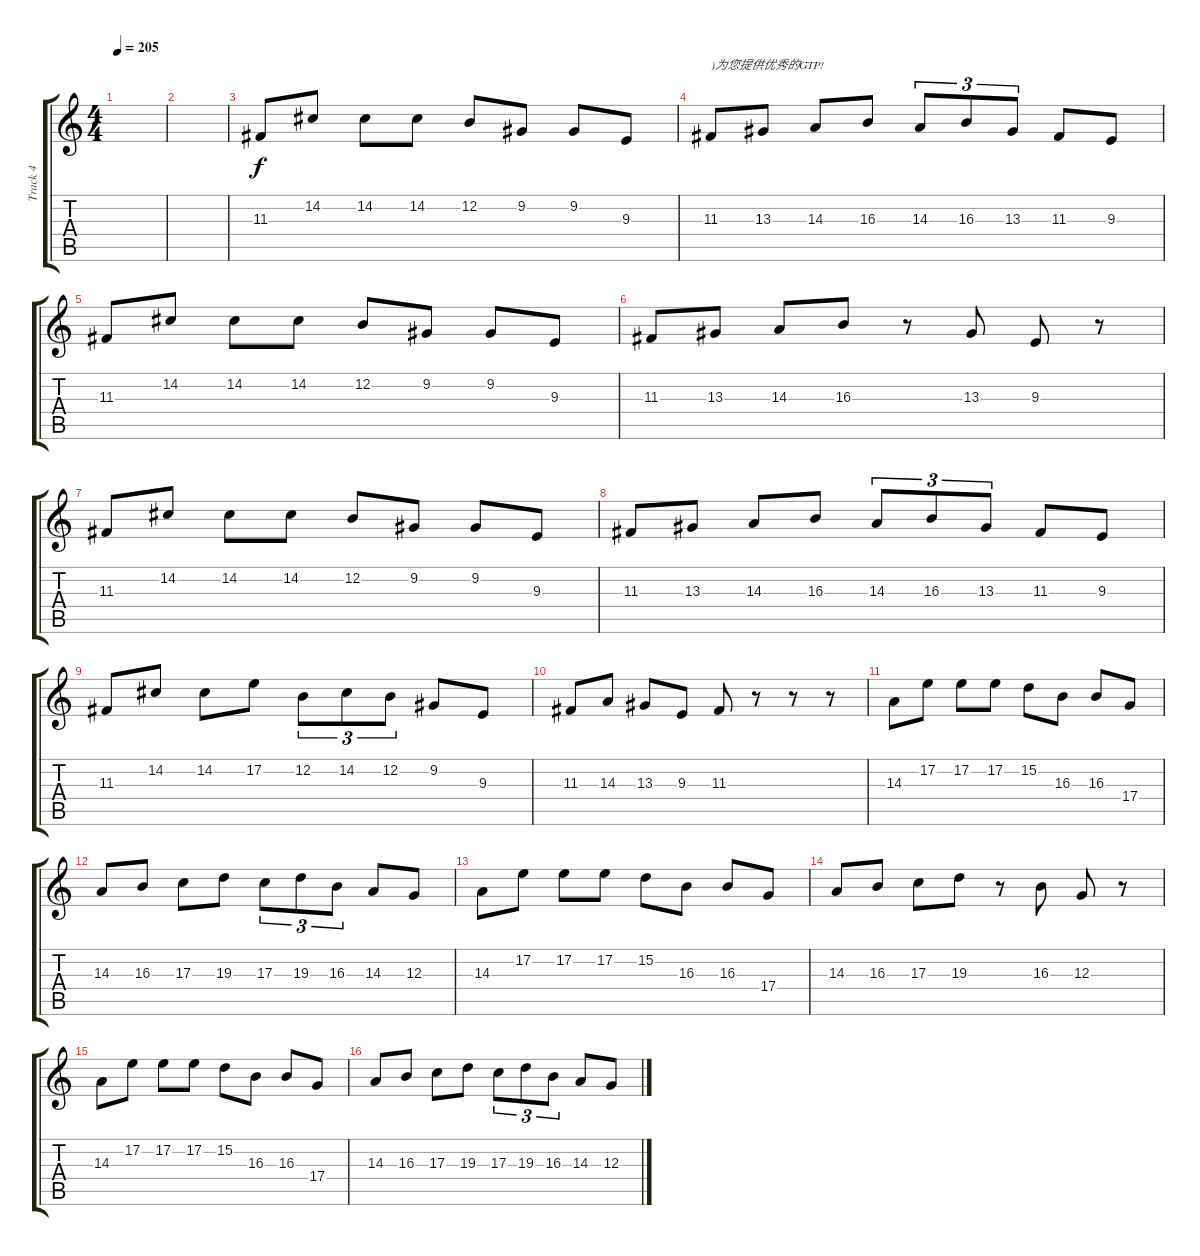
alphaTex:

\track ("Track 4" "Track 4") {instrument stringensemble1}
\staff {score tabs}
\tuning (E4 B3 G3 D3 A2 E2) {hide}
\ts (4 4)
\tempo 205
\clef g2
\ks c
|
|
11.3.8 14.2.8 14.2.8 14.2.8 12.2.8 9.2.8 9.2.8 9.3.8 |
11.3.8{txt ")为您提供优秀的GTP!"} 13.3.8 14.3.8 16.3.8 14.3.8{tu (3 2)} 16.3.8{tu (3 2)} 13.3.8{tu (3 2)} 11.3.8 9.3.8 |
11.3.8 14.2.8 14.2.8 14.2.8 12.2.8 9.2.8 9.2.8 9.3.8 |
11.3.8 13.3.8 14.3.8 16.3.8 r.8 13.3.8 9.3.8 r.8 |
11.3.8 14.2.8 14.2.8 14.2.8 12.2.8 9.2.8 9.2.8 9.3.8 |
11.3.8 13.3.8 14.3.8 16.3.8 14.3.8{tu (3 2)} 16.3.8{tu (3 2)} 13.3.8{tu (3 2)} 11.3.8 9.3.8 |
11.3.8 14.2.8 14.2.8 17.2.8 12.2.8{tu (3 2)} 14.2.8{tu (3 2)} 12.2.8{tu (3 2)} 9.2.8 9.3.8 |
11.3.8 14.3.8 13.3.8 9.3.8 11.3.8 r.8 r.8 r.8 |
14.3.8 17.2.8 17.2.8 17.2.8 15.2.8 16.3.8 16.3.8 17.4.8 |
14.3.8 16.3.8 17.3.8 19.3.8 17.3.8{tu (3 2)} 19.3.8{tu (3 2)} 16.3.8{tu (3 2)} 14.3.8 12.3.8 |
14.3.8 17.2.8 17.2.8 17.2.8 15.2.8 16.3.8 16.3.8 17.4.8 |
14.3.8 16.3.8 17.3.8 19.3.8 r.8 16.3.8 12.3.8 r.8 |
14.3.8 17.2.8 17.2.8 17.2.8 15.2.8 16.3.8 16.3.8 17.4.8 |
14.3.8 16.3.8 17.3.8 19.3.8 17.3.8{tu (3 2)} 19.3.8{tu (3 2)} 16.3.8{tu (3 2)} 14.3.8 12.3.8
